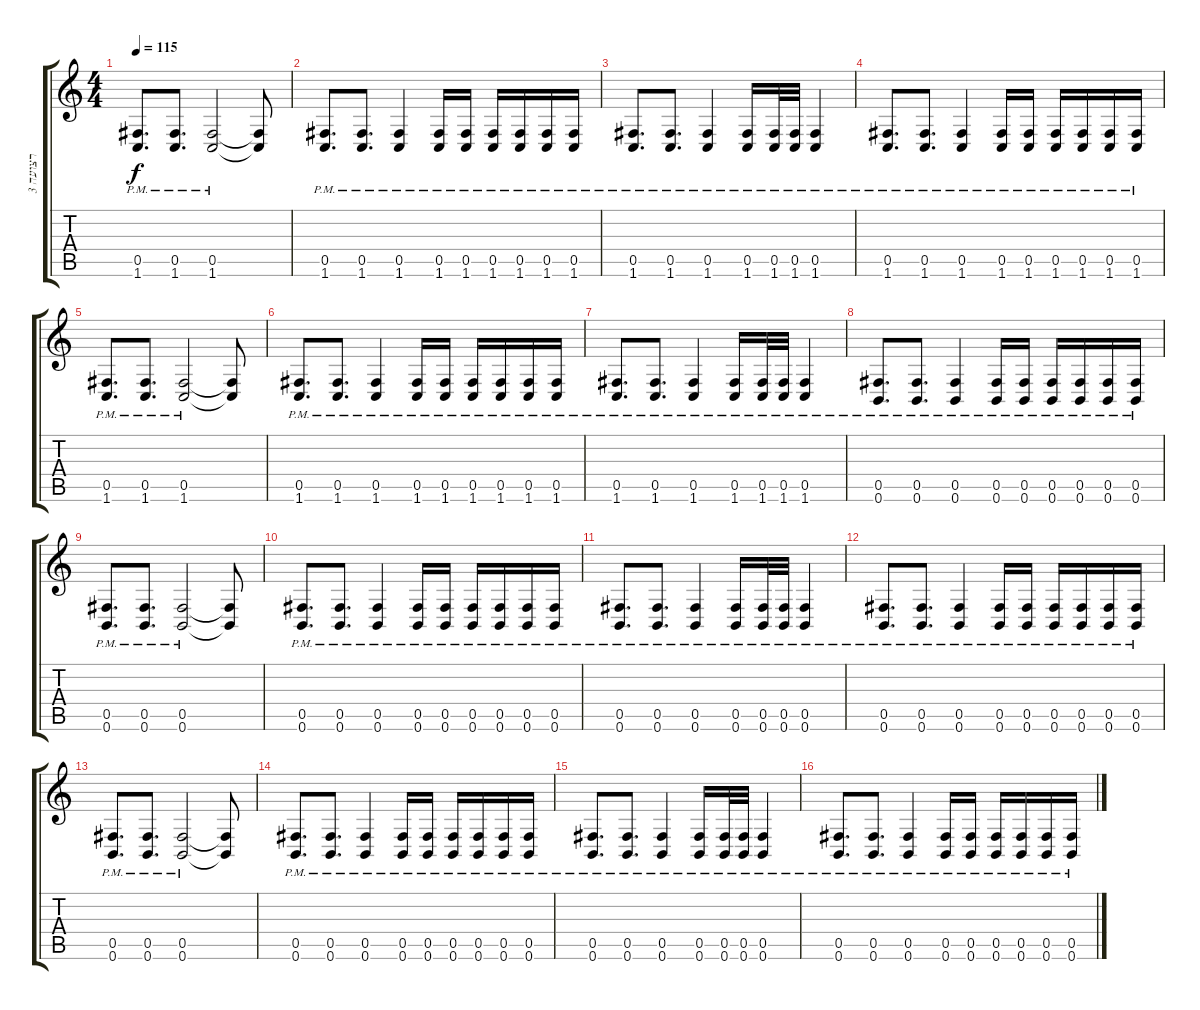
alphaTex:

\track ("רצועה 3" "רצועה 3") {instrument distortionguitar}
\staff {score tabs}
\tuning (Db4 Ab3 E3 B2 Gb2 B1) {hide}
\ts (4 4)
\tempo 115
\clef g2
\ks c
(0.5{pm} 1.6{pm}).8{d dy f} (0.5{pm} 1.6{pm}).8{d} (0.5{pm} 1.6{pm}).2 (0.5{t} 1.6{t}).8 |
(0.5{pm} 1.6{pm}).8{d} (0.5{pm} 1.6{pm}).8{d} (0.5{pm} 1.6{pm}).4 (0.5{pm} 1.6{pm}).16 (0.5{pm} 1.6{pm}).16 (0.5{pm} 1.6{pm}).16 (0.5{pm} 1.6{pm}).16 (0.5{pm} 1.6{pm}).16 (0.5{pm} 1.6{pm}).16 |
(0.5{pm} 1.6{pm}).8{d} (0.5{pm} 1.6{pm}).8{d} (0.5{pm} 1.6{pm}).4 (0.5{pm} 1.6{pm}).16 (0.5{pm} 1.6{pm}).32 (0.5{pm} 1.6{pm}).32 (0.5{pm} 1.6{pm}).4 |
(0.5{pm} 1.6{pm}).8{d} (0.5{pm} 1.6{pm}).8{d} (0.5{pm} 1.6{pm}).4 (0.5{pm} 1.6{pm}).16 (0.5{pm} 1.6{pm}).16 (0.5{pm} 1.6{pm}).16 (0.5{pm} 1.6{pm}).16 (0.5{pm} 1.6{pm}).16 (0.5{pm} 1.6{pm}).16 |
(0.5{pm} 1.6{pm}).8{d} (0.5{pm} 1.6{pm}).8{d} (0.5{pm} 1.6{pm}).2 (0.5{t} 1.6{t}).8 |
(0.5{pm} 1.6{pm}).8{d} (0.5{pm} 1.6{pm}).8{d} (0.5{pm} 1.6{pm}).4 (0.5{pm} 1.6{pm}).16 (0.5{pm} 1.6{pm}).16 (0.5{pm} 1.6{pm}).16 (0.5{pm} 1.6{pm}).16 (0.5{pm} 1.6{pm}).16 (0.5{pm} 1.6{pm}).16 |
(0.5{pm} 1.6{pm}).8{d} (0.5{pm} 1.6{pm}).8{d} (0.5{pm} 1.6{pm}).4 (0.5{pm} 1.6{pm}).16 (0.5{pm} 1.6{pm}).32 (0.5{pm} 1.6{pm}).32 (0.5{pm} 1.6{pm}).4 |
(0.5{pm} 0.6{pm}).8{d} (0.5{pm} 0.6{pm}).8{d} (0.5{pm} 0.6{pm}).4 (0.5{pm} 0.6{pm}).16 (0.5{pm} 0.6{pm}).16 (0.5{pm} 0.6{pm}).16 (0.5{pm} 0.6{pm}).16 (0.5{pm} 0.6{pm}).16 (0.5{pm} 0.6{pm}).16 |
(0.5{pm} 0.6{pm}).8{d} (0.5{pm} 0.6{pm}).8{d} (0.5{pm} 0.6{pm}).2 (0.5{t} 0.6{t}).8 |
(0.5{pm} 0.6{pm}).8{d} (0.5{pm} 0.6{pm}).8{d} (0.5{pm} 0.6{pm}).4 (0.5{pm} 0.6{pm}).16 (0.5{pm} 0.6{pm}).16 (0.5{pm} 0.6{pm}).16 (0.5{pm} 0.6{pm}).16 (0.5{pm} 0.6{pm}).16 (0.5{pm} 0.6{pm}).16 |
(0.5{pm} 0.6{pm}).8{d} (0.5{pm} 0.6{pm}).8{d} (0.5{pm} 0.6{pm}).4 (0.5{pm} 0.6{pm}).16 (0.5{pm} 0.6{pm}).32 (0.5{pm} 0.6{pm}).32 (0.5{pm} 0.6{pm}).4 |
(0.5{pm} 0.6{pm}).8{d} (0.5{pm} 0.6{pm}).8{d} (0.5{pm} 0.6{pm}).4 (0.5{pm} 0.6{pm}).16 (0.5{pm} 0.6{pm}).16 (0.5{pm} 0.6{pm}).16 (0.5{pm} 0.6{pm}).16 (0.5{pm} 0.6{pm}).16 (0.5{pm} 0.6{pm}).16 |
(0.5{pm} 0.6{pm}).8{d} (0.5{pm} 0.6{pm}).8{d} (0.5{pm} 0.6{pm}).2 (0.5{t} 0.6{t}).8 |
(0.5{pm} 0.6{pm}).8{d} (0.5{pm} 0.6{pm}).8{d} (0.5{pm} 0.6{pm}).4 (0.5{pm} 0.6{pm}).16 (0.5{pm} 0.6{pm}).16 (0.5{pm} 0.6{pm}).16 (0.5{pm} 0.6{pm}).16 (0.5{pm} 0.6{pm}).16 (0.5{pm} 0.6{pm}).16 |
(0.5{pm} 0.6{pm}).8{d} (0.5{pm} 0.6{pm}).8{d} (0.5{pm} 0.6{pm}).4 (0.5{pm} 0.6{pm}).16 (0.5{pm} 0.6{pm}).32 (0.5{pm} 0.6{pm}).32 (0.5{pm} 0.6{pm}).4 |
(0.5{pm} 0.6{pm}).8{d} (0.5{pm} 0.6{pm}).8{d} (0.5{pm} 0.6{pm}).4 (0.5{pm} 0.6{pm}).16 (0.5{pm} 0.6{pm}).16 (0.5{pm} 0.6{pm}).16 (0.5{pm} 0.6{pm}).16 (0.5{pm} 0.6{pm}).16 (0.5{pm} 0.6{pm}).16
